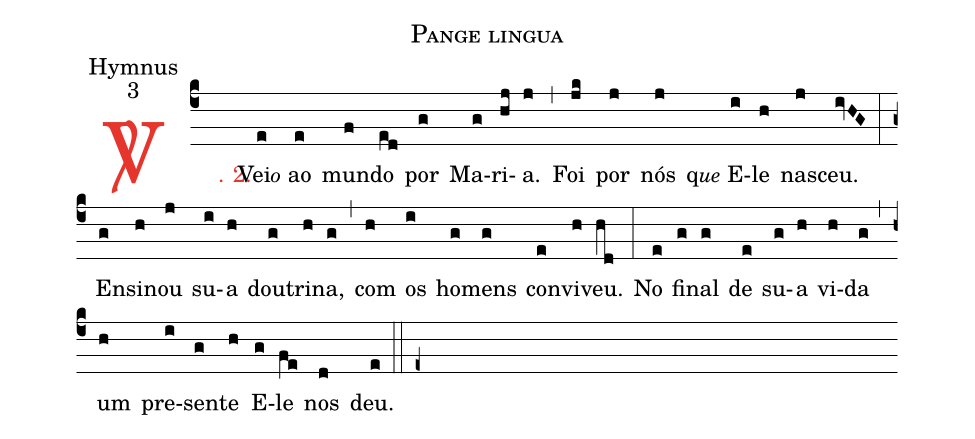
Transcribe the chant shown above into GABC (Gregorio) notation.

name: Pange lingua;
office-part: Hymnus;
mode: 3;
%%
(c4)

<c><sp>V/</sp>. 2.</c>() Vei(e)<e>o</e> ao(e) mun(f)do(ed) por(g) Ma(g)ri(hj)a.(j) (,) Foi(jk) por(j) nós(j) q<e>ue</e> E(i)le(h) nas(j)ceu.(ivHG) (:) En(g)si(h)nou(j) su(i)a(h) dou(g)tri(h)na,(g) (,) com(h) os(i) ho(g)mens(g) con(e)vi(h)veu.(hd) (:) No(e) fi(g)nal(g) de(e) su(g)a(h) vi(h)da(g) (,) um(h) pre(i)sen(g)te(h) E(g)le(fe) nos(d) deu.(e)

(::)

(e+)
